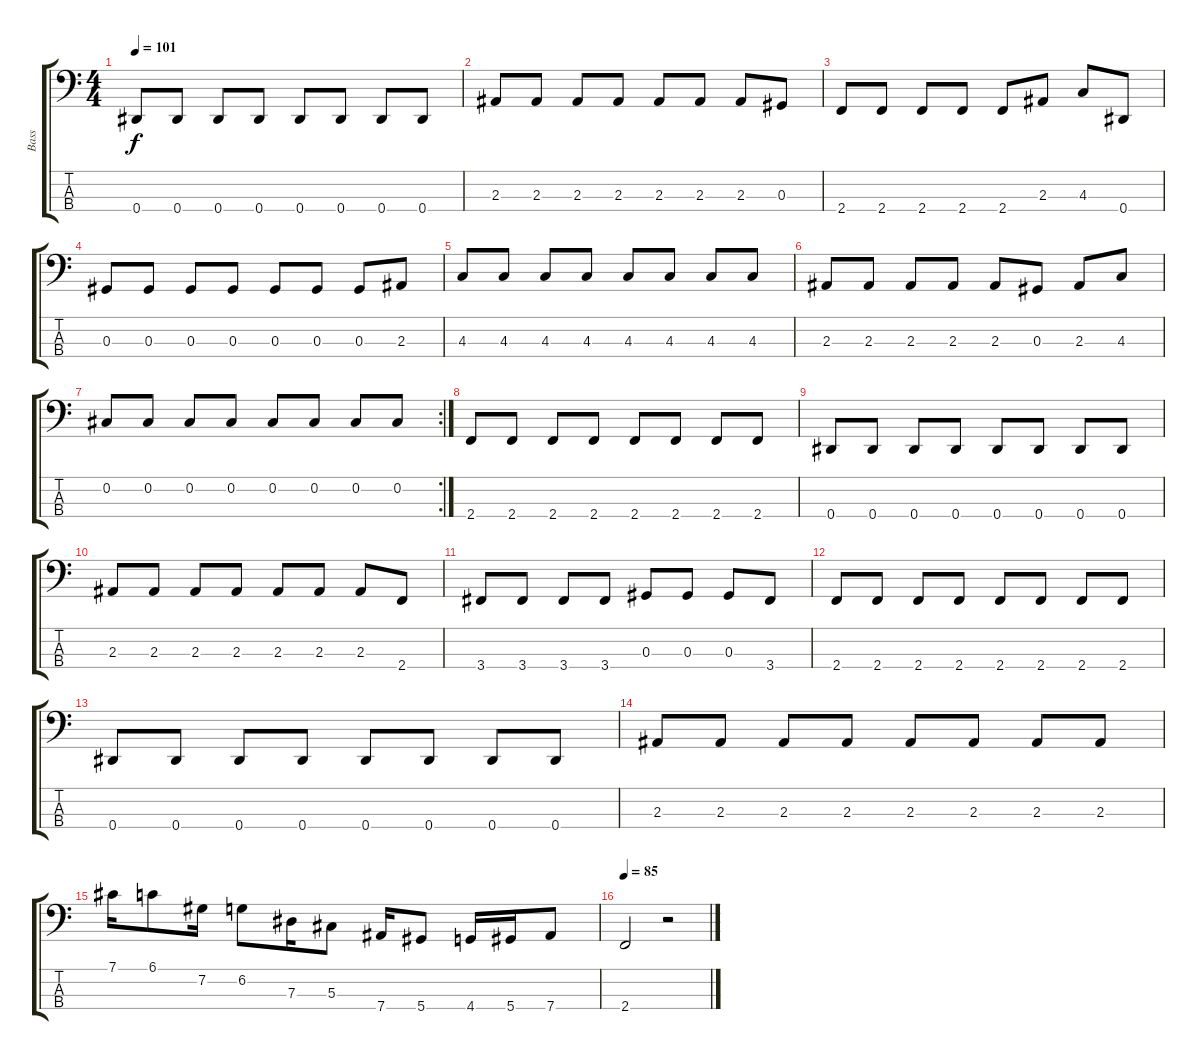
\track ("Bass" "Bass") {instrument electricbassfinger}
\staff {score tabs}
\tuning (Gb2 Db2 Ab1 Eb1) {hide}
\ts (4 4)
\tempo 101
\clef f4
\ks c
0.4.8{dy f} 0.4.8 0.4.8 0.4.8 0.4.8 0.4.8 0.4.8 0.4.8 |
2.3.8 2.3.8 2.3.8 2.3.8 2.3.8 2.3.8 2.3.8 0.3.8 |
2.4.8 2.4.8 2.4.8 2.4.8 2.4.8 2.3.8 4.3.8 0.4.8 |
0.3.8 0.3.8 0.3.8 0.3.8 0.3.8 0.3.8 0.3.8 2.3.8 |
4.3.8 4.3.8 4.3.8 4.3.8 4.3.8 4.3.8 4.3.8 4.3.8 |
2.3.8 2.3.8 2.3.8 2.3.8 2.3.8 0.3.8 2.3.8 4.3.8 |
\rc 2
0.2.8 0.2.8 0.2.8 0.2.8 0.2.8 0.2.8 0.2.8 0.2.8 |
2.4.8 2.4.8 2.4.8 2.4.8 2.4.8 2.4.8 2.4.8 2.4.8 |
0.4.8 0.4.8 0.4.8 0.4.8 0.4.8 0.4.8 0.4.8 0.4.8 |
2.3.8 2.3.8 2.3.8 2.3.8 2.3.8 2.3.8 2.3.8 2.4.8 |
3.4.8 3.4.8 3.4.8 3.4.8 0.3.8 0.3.8 0.3.8 3.4.8 |
2.4.8 2.4.8 2.4.8 2.4.8 2.4.8 2.4.8 2.4.8 2.4.8 |
0.4.8 0.4.8 0.4.8 0.4.8 0.4.8 0.4.8 0.4.8 0.4.8 |
2.3.8 2.3.8 2.3.8 2.3.8 2.3.8 2.3.8 2.3.8 2.3.8 |
7.1.16 6.1.8 7.2.16 6.2.8 7.3.16 5.3.8 7.4.16 5.4.8 4.4.16 5.4.16 7.4.8 |
\tempo 85
2.4.2 r.2
